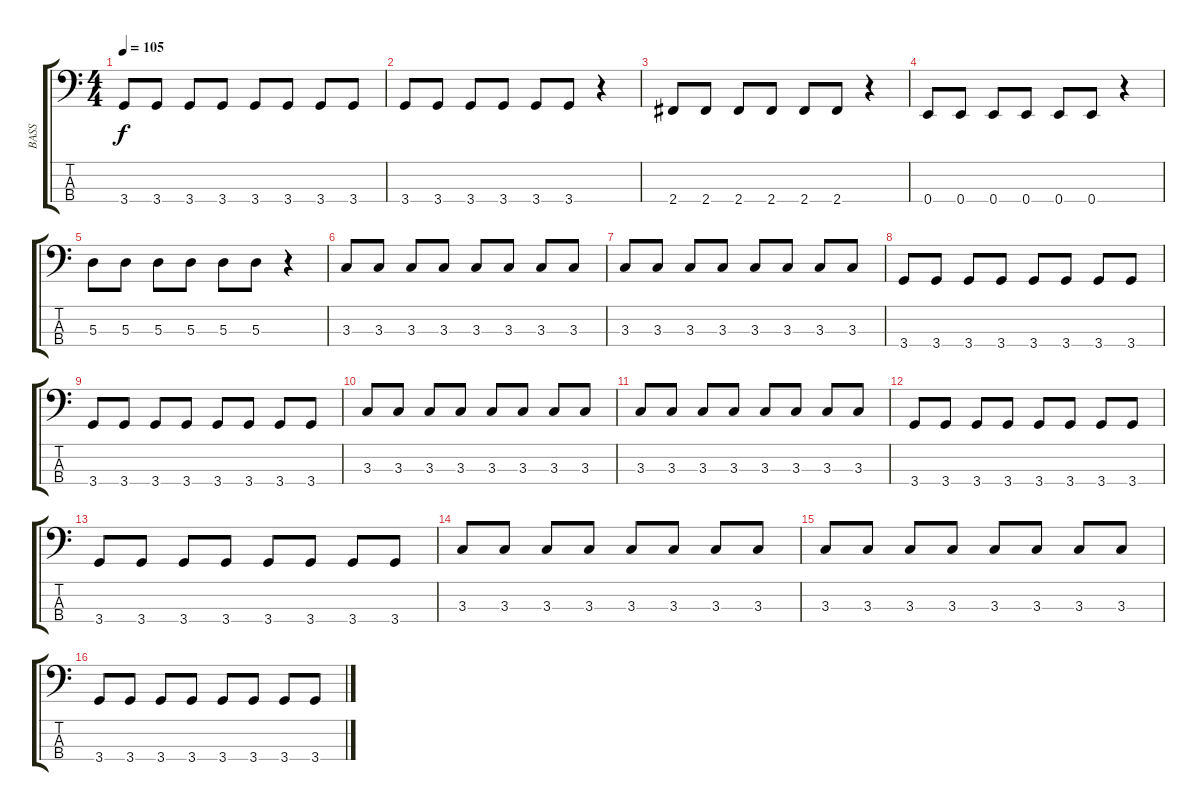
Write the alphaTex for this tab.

\track ("BASS" "BASS") {instrument electricbassfinger}
\staff {score tabs}
\tuning (G2 D2 A1 E1) {hide}
\ts (4 4)
\tempo 105
\clef f4
\ks c
3.4.8{dy f} 3.4.8 3.4.8 3.4.8 3.4.8 3.4.8 3.4.8 3.4.8 |
3.4.8 3.4.8 3.4.8 3.4.8 3.4.8 3.4.8 r.4 |
2.4.8 2.4.8 2.4.8 2.4.8 2.4.8 2.4.8 r.4 |
0.4.8 0.4.8 0.4.8 0.4.8 0.4.8 0.4.8 r.4 |
5.3.8 5.3.8 5.3.8 5.3.8 5.3.8 5.3.8 r.4 |
3.3.8 3.3.8 3.3.8 3.3.8 3.3.8 3.3.8 3.3.8 3.3.8 |
3.3.8 3.3.8 3.3.8 3.3.8 3.3.8 3.3.8 3.3.8 3.3.8 |
3.4.8 3.4.8 3.4.8 3.4.8 3.4.8 3.4.8 3.4.8 3.4.8 |
3.4.8 3.4.8 3.4.8 3.4.8 3.4.8 3.4.8 3.4.8 3.4.8 |
3.3.8 3.3.8 3.3.8 3.3.8 3.3.8 3.3.8 3.3.8 3.3.8 |
3.3.8 3.3.8 3.3.8 3.3.8 3.3.8 3.3.8 3.3.8 3.3.8 |
3.4.8 3.4.8 3.4.8 3.4.8 3.4.8 3.4.8 3.4.8 3.4.8 |
3.4.8 3.4.8 3.4.8 3.4.8 3.4.8 3.4.8 3.4.8 3.4.8 |
3.3.8 3.3.8 3.3.8 3.3.8 3.3.8 3.3.8 3.3.8 3.3.8 |
3.3.8 3.3.8 3.3.8 3.3.8 3.3.8 3.3.8 3.3.8 3.3.8 |
3.4.8 3.4.8 3.4.8 3.4.8 3.4.8 3.4.8 3.4.8 3.4.8
